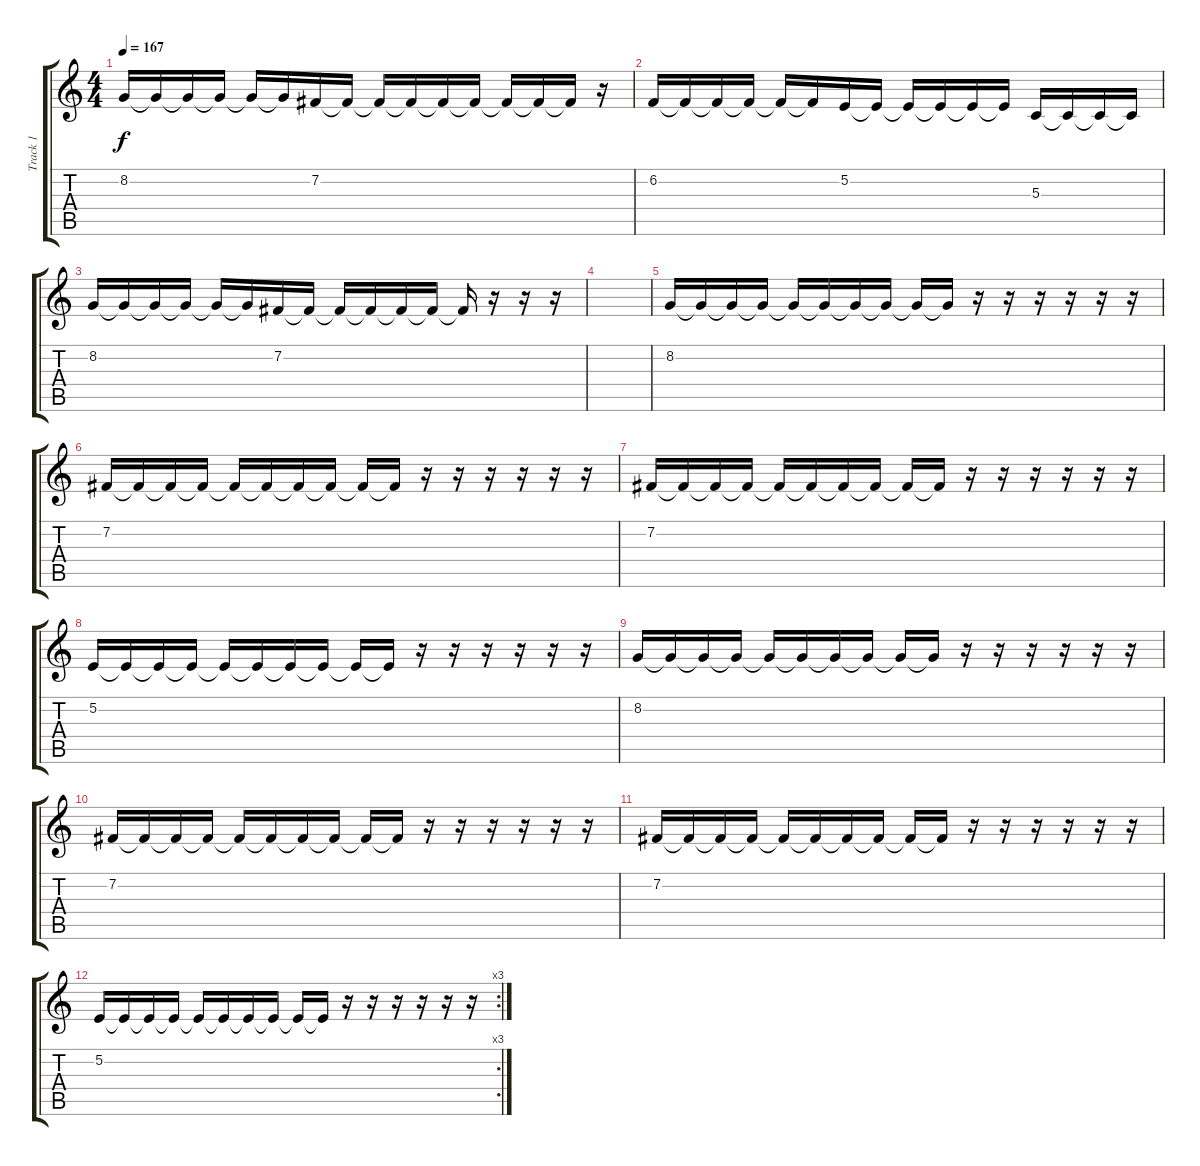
\track ("Track 1" "Track 1") {instrument lead5charang}
\staff {score tabs}
\tuning (E4 B3 G3 D3 A2 E2) {hide}
\ts (4 4)
\tempo 167
\clef g2
\ks c
8.2.16{dy f} 8.2{t}.16 8.2{t}.16 8.2{t}.16 8.2{t}.16 8.2{t}.16 7.2.16 7.2{t}.16 7.2{t}.16 7.2{t}.16 7.2{t}.16 7.2{t}.16 7.2{t}.16 7.2{t}.16 7.2{t}.16 r.16 |
6.2.16 6.2{t}.16 6.2{t}.16 6.2{t}.16 6.2{t}.16 6.2{t}.16 5.2.16 5.2{t}.16 5.2{t}.16 5.2{t}.16 5.2{t}.16 5.2{t}.16 5.3.16 5.3{t}.16 5.3{t}.16 5.3{t}.16 |
8.2.16 8.2{t}.16 8.2{t}.16 8.2{t}.16 8.2{t}.16 8.2{t}.16 7.2.16 7.2{t}.16 7.2{t}.16 7.2{t}.16 7.2{t}.16 7.2{t}.16 7.2{t}.16 r.16 r.16 r.16 |
|
8.2.16 8.2{t}.16 8.2{t}.16 8.2{t}.16 8.2{t}.16 8.2{t}.16 8.2{t}.16 8.2{t}.16 8.2{t}.16 8.2{t}.16 r.16 r.16 r.16 r.16 r.16 r.16 |
7.2.16 7.2{t}.16 7.2{t}.16 7.2{t}.16 7.2{t}.16 7.2{t}.16 7.2{t}.16 7.2{t}.16 7.2{t}.16 7.2{t}.16 r.16 r.16 r.16 r.16 r.16 r.16 |
7.2.16 7.2{t}.16 7.2{t}.16 7.2{t}.16 7.2{t}.16 7.2{t}.16 7.2{t}.16 7.2{t}.16 7.2{t}.16 7.2{t}.16 r.16 r.16 r.16 r.16 r.16 r.16 |
5.2.16 5.2{t}.16 5.2{t}.16 5.2{t}.16 5.2{t}.16 5.2{t}.16 5.2{t}.16 5.2{t}.16 5.2{t}.16 5.2{t}.16 r.16 r.16 r.16 r.16 r.16 r.16 |
8.2.16 8.2{t}.16 8.2{t}.16 8.2{t}.16 8.2{t}.16 8.2{t}.16 8.2{t}.16 8.2{t}.16 8.2{t}.16 8.2{t}.16 r.16 r.16 r.16 r.16 r.16 r.16 |
7.2.16 7.2{t}.16 7.2{t}.16 7.2{t}.16 7.2{t}.16 7.2{t}.16 7.2{t}.16 7.2{t}.16 7.2{t}.16 7.2{t}.16 r.16 r.16 r.16 r.16 r.16 r.16 |
7.2.16 7.2{t}.16 7.2{t}.16 7.2{t}.16 7.2{t}.16 7.2{t}.16 7.2{t}.16 7.2{t}.16 7.2{t}.16 7.2{t}.16 r.16 r.16 r.16 r.16 r.16 r.16 |
\rc 3
5.2.16 5.2{t}.16 5.2{t}.16 5.2{t}.16 5.2{t}.16 5.2{t}.16 5.2{t}.16 5.2{t}.16 5.2{t}.16 5.2{t}.16 r.16 r.16 r.16 r.16 r.16 r.16
